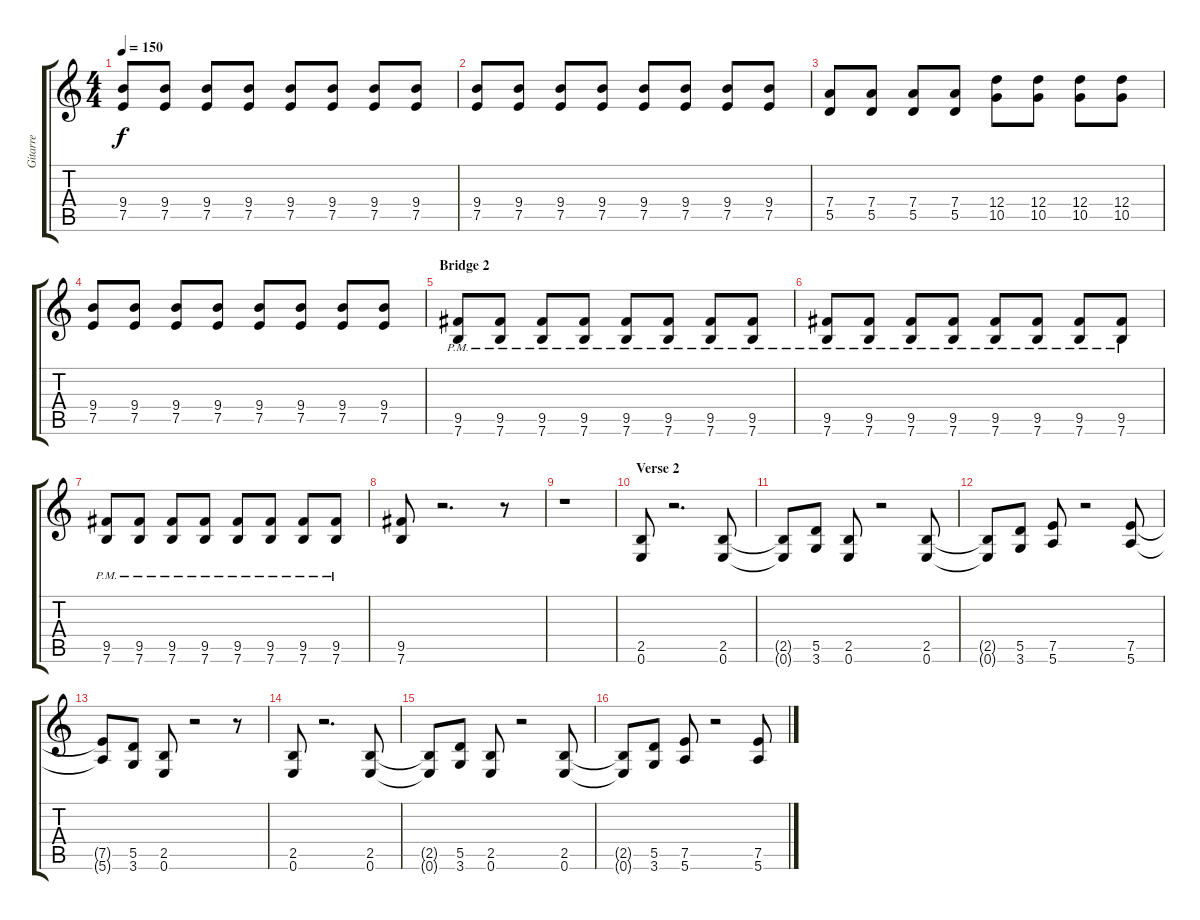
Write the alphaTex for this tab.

\track ("Gitarre" "Gitarre") {instrument distortionguitar}
\staff {score tabs}
\tuning (E4 B3 G3 D3 A2 E2) {hide}
\ts (4 4)
\tempo 150
\clef g2
\ks c
(9.4 7.5).8{dy f} (9.4 7.5).8 (9.4 7.5).8 (9.4 7.5).8 (9.4 7.5).8 (9.4 7.5).8 (9.4 7.5).8 (9.4 7.5).8 |
(9.4 7.5).8 (9.4 7.5).8 (9.4 7.5).8 (9.4 7.5).8 (9.4 7.5).8 (9.4 7.5).8 (9.4 7.5).8 (9.4 7.5).8 |
(7.4 5.5).8 (7.4 5.5).8 (7.4 5.5).8 (7.4 5.5).8 (12.4 10.5).8 (12.4 10.5).8 (12.4 10.5).8 (12.4 10.5).8 |
(9.4 7.5).8 (9.4 7.5).8 (9.4 7.5).8 (9.4 7.5).8 (9.4 7.5).8 (9.4 7.5).8 (9.4 7.5).8 (9.4 7.5).8 |
\section ("" "Bridge 2")
(9.5{pm} 7.6).8 (9.5{pm} 7.6).8 (9.5{pm} 7.6).8 (9.5{pm} 7.6).8 (9.5{pm} 7.6).8 (9.5{pm} 7.6).8 (9.5{pm} 7.6).8 (9.5{pm} 7.6).8 |
(9.5{pm} 7.6).8 (9.5{pm} 7.6).8 (9.5{pm} 7.6).8 (9.5{pm} 7.6).8 (9.5{pm} 7.6).8 (9.5{pm} 7.6).8 (9.5{pm} 7.6).8 (9.5{pm} 7.6).8 |
(9.5{pm} 7.6).8 (9.5{pm} 7.6).8 (9.5{pm} 7.6).8 (9.5{pm} 7.6).8 (9.5{pm} 7.6).8 (9.5{pm} 7.6).8 (9.5{pm} 7.6).8 (9.5{pm} 7.6).8 |
(9.5 7.6).8 r.2{d} r.8 |
r.1 |
\section ("" "Verse 2")
(2.5 0.6).8 r.2{d} (2.5 0.6).8 |
(2.5{t} 0.6{t}).8 (5.5 3.6).8 (2.5 0.6).8 r.2 (2.5 0.6).8 |
(2.5{t} 0.6{t}).8 (5.5 3.6).8 (7.5 5.6).8 r.2 (7.5 5.6).8 |
(7.5{t} 5.6{t}).8 (5.5 3.6).8 (2.5 0.6).8 r.2 r.8 |
(2.5 0.6).8 r.2{d} (2.5 0.6).8 |
(2.5{t} 0.6{t}).8 (5.5 3.6).8 (2.5 0.6).8 r.2 (2.5 0.6).8 |
(2.5{t} 0.6{t}).8 (5.5 3.6).8 (7.5 5.6).8 r.2 (7.5 5.6).8
